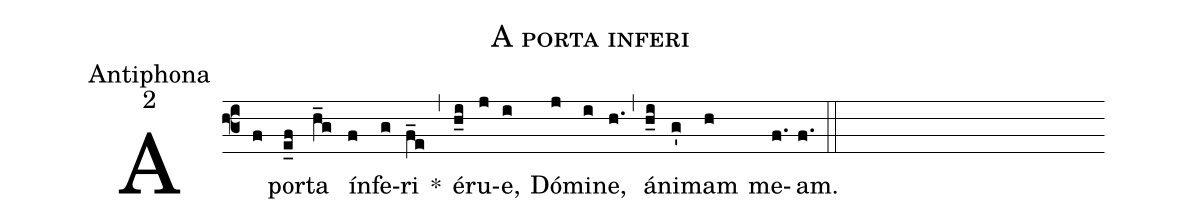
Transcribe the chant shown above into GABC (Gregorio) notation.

name:A porta inferi;
office-part:Antiphona;
mode:2;
%%
(f3) A(f) por(e_f)ta(h_g) ín(f)fe(g)ri(f_e) *(,) é(h_i)ru(j)e,(i) Dó(j)mi(i)ne,(h.) (,) á(h_i)ni(g')mam(h) me(f.)am.(f.) (::)
